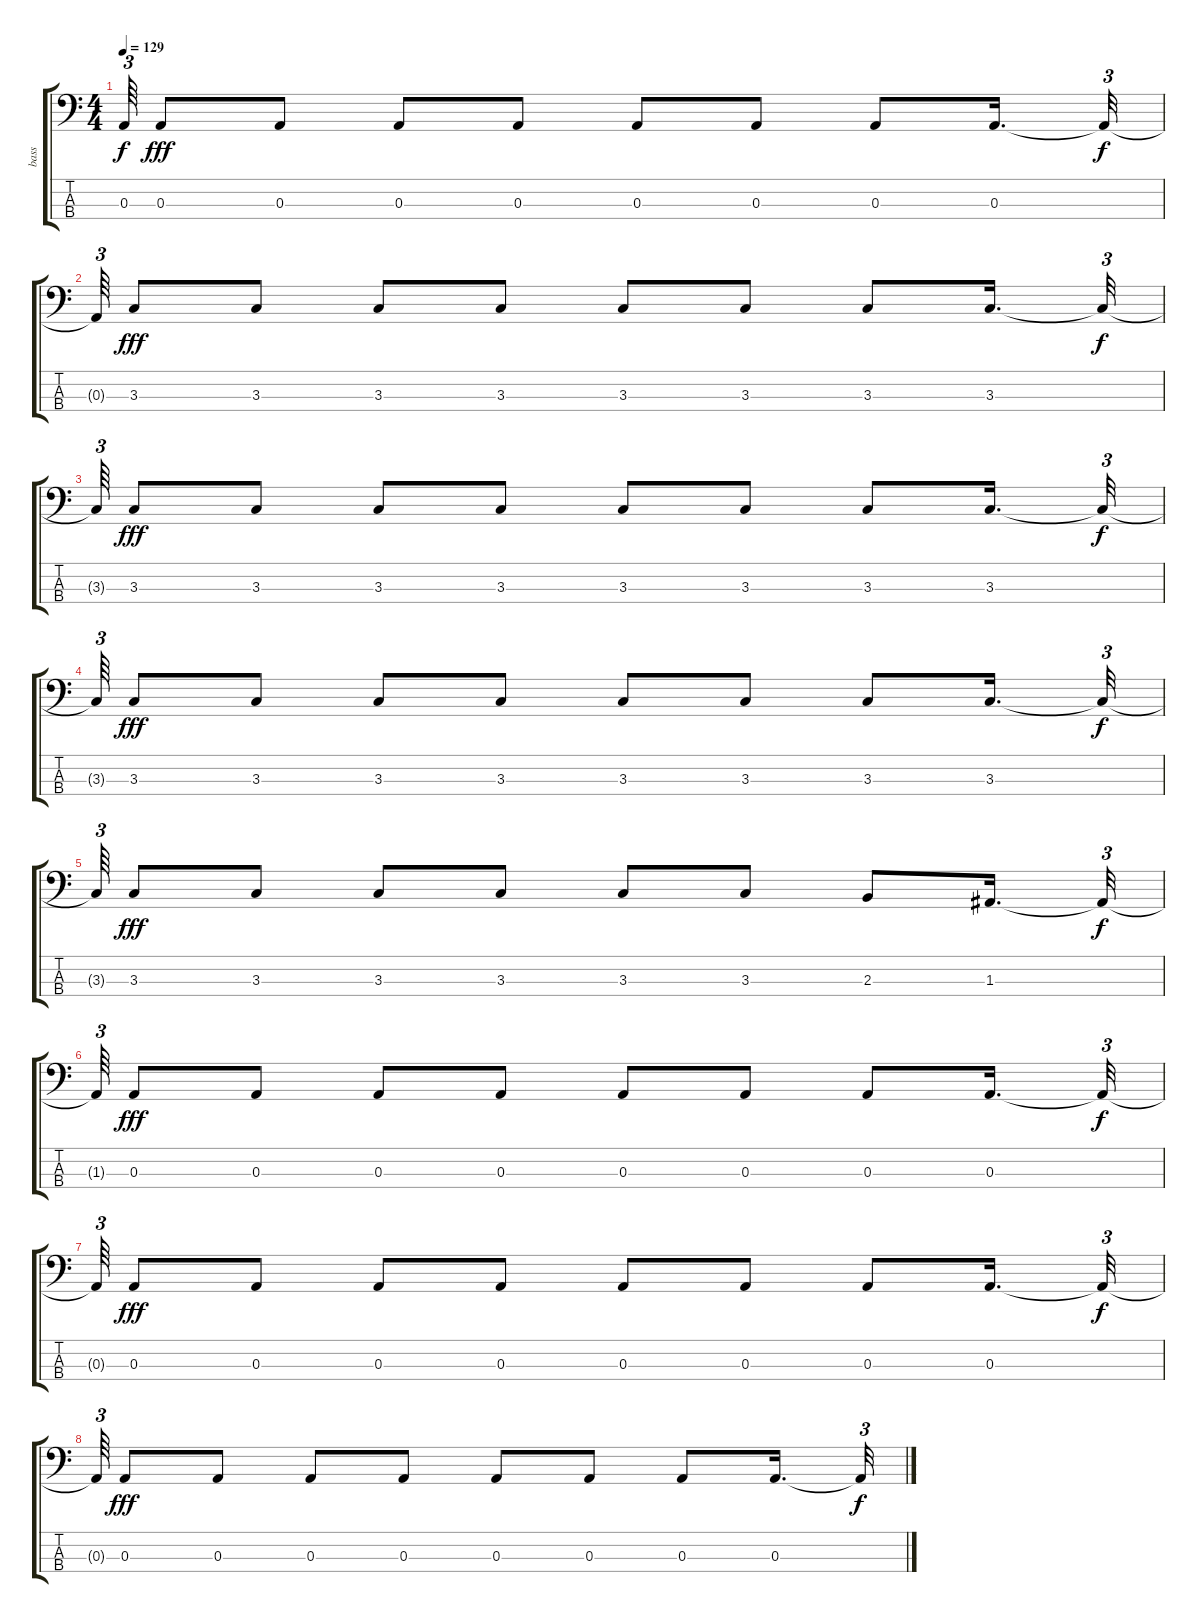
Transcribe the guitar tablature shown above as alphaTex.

\track ("bass" "bass") {instrument electricbasspick}
\staff {score tabs}
\tuning (G2 D2 A1 E1) {hide}
\ts (4 4)
\tempo 129
\clef f4
\ks c
0.3{t}.64{tu (3 2) dy f} 0.3.8{dy fff} 0.3.8 0.3.8 0.3.8 0.3.8 0.3.8 0.3.8 0.3.16{d} 0.3{t}.32{tu (3 2) dy f} |
0.3{t}.64{tu (3 2)} 3.3.8{dy fff} 3.3.8 3.3.8 3.3.8 3.3.8 3.3.8 3.3.8 3.3.16{d} 3.3{t}.32{tu (3 2) dy f} |
3.3{t}.64{tu (3 2)} 3.3.8{dy fff} 3.3.8 3.3.8 3.3.8 3.3.8 3.3.8 3.3.8 3.3.16{d} 3.3{t}.32{tu (3 2) dy f} |
3.3{t}.64{tu (3 2)} 3.3.8{dy fff} 3.3.8 3.3.8 3.3.8 3.3.8 3.3.8 3.3.8 3.3.16{d} 3.3{t}.32{tu (3 2) dy f} |
3.3{t}.64{tu (3 2)} 3.3.8{dy fff} 3.3.8 3.3.8 3.3.8 3.3.8 3.3.8 2.3.8 1.3.16{d} 1.3{t}.32{tu (3 2) dy f} |
1.3{t}.64{tu (3 2)} 0.3.8{dy fff} 0.3.8 0.3.8 0.3.8 0.3.8 0.3.8 0.3.8 0.3.16{d} 0.3{t}.32{tu (3 2) dy f} |
0.3{t}.64{tu (3 2)} 0.3.8{dy fff} 0.3.8 0.3.8 0.3.8 0.3.8 0.3.8 0.3.8 0.3.16{d} 0.3{t}.32{tu (3 2) dy f} |
0.3{t}.64{tu (3 2)} 0.3.8{dy fff} 0.3.8 0.3.8 0.3.8 0.3.8 0.3.8 0.3.8 0.3.16{d} 0.3{t}.32{tu (3 2) dy f}
